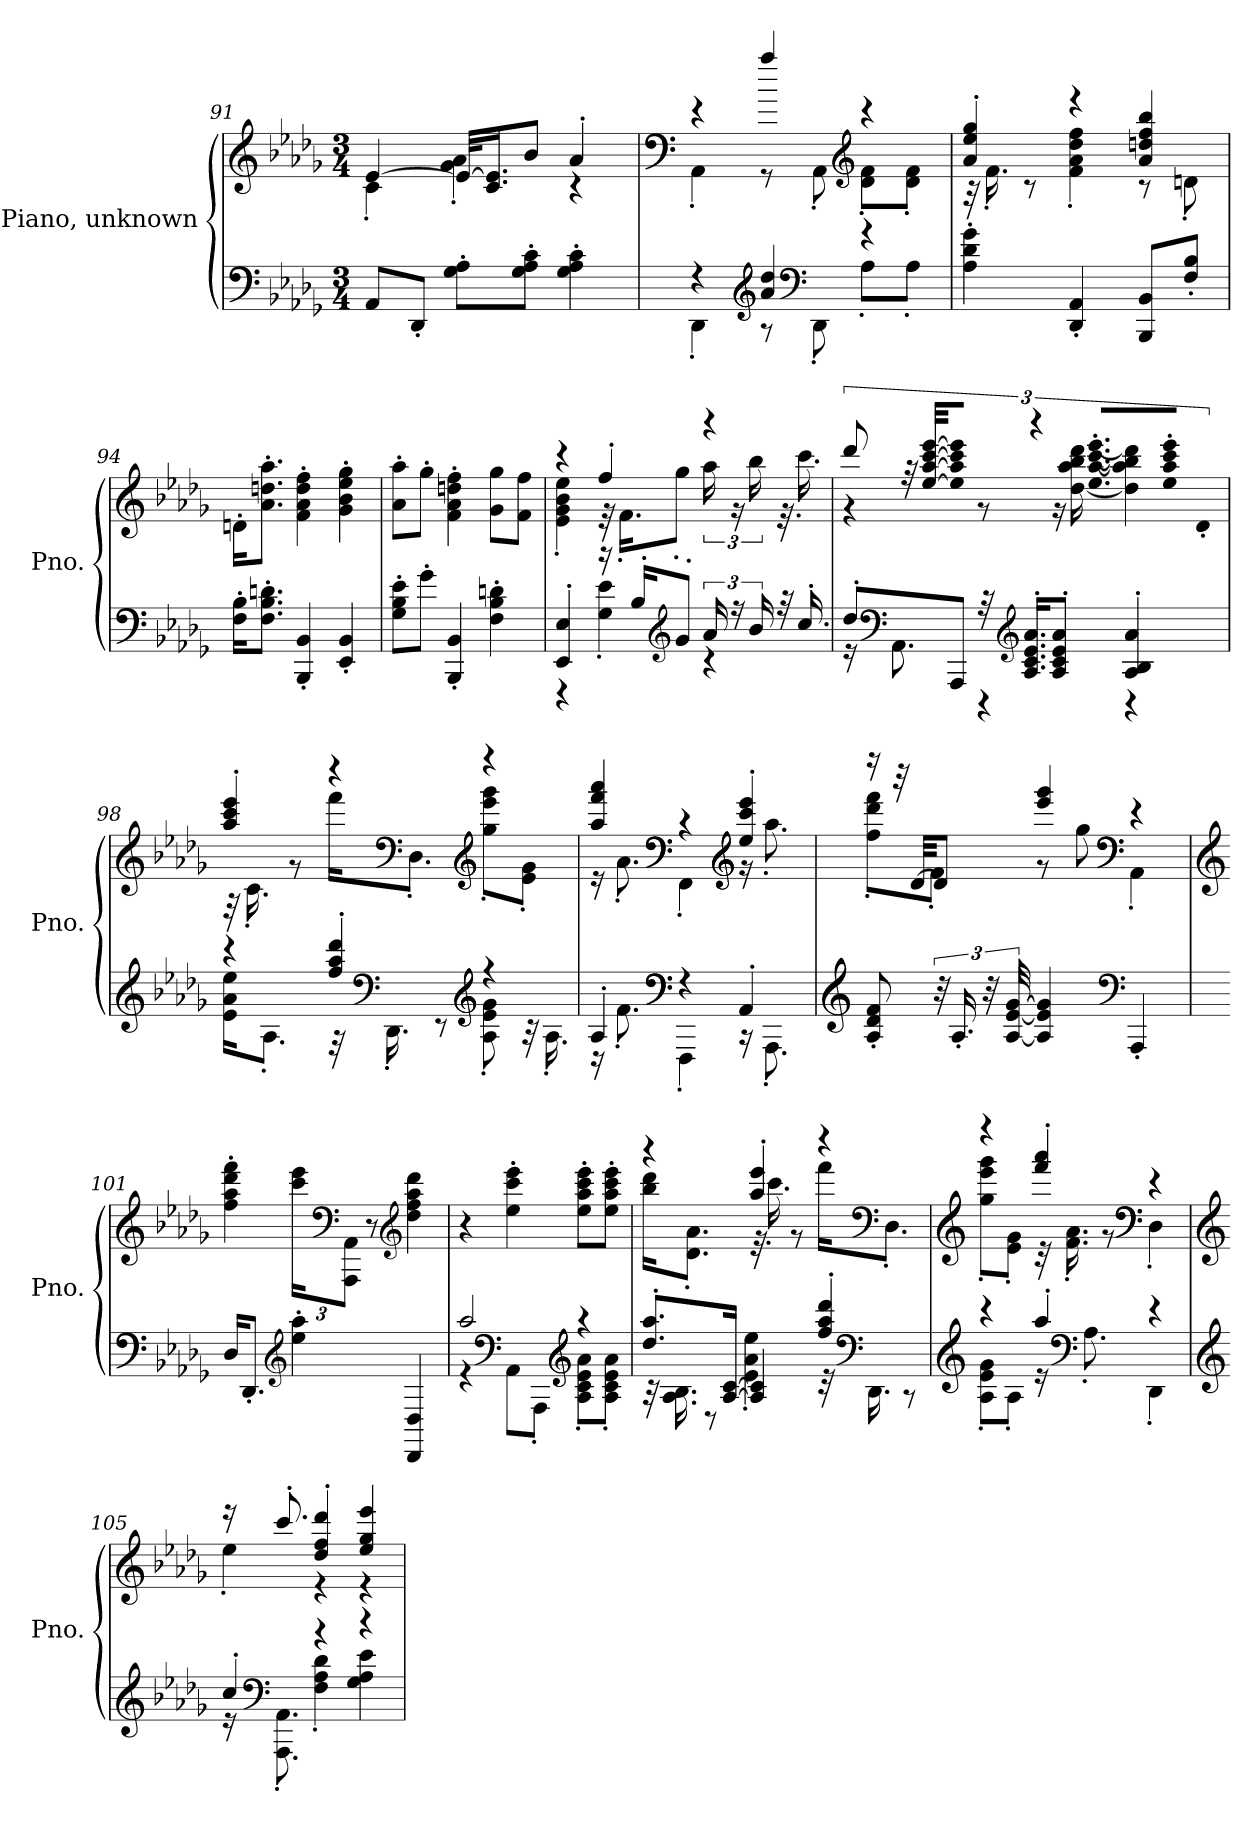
**kern	**kern
*part1	*part1
*staff2	*staff1
*I"Piano, unknown	*
*I'Pno.	*
!!LO:LB:g=z
*clefF4	*clefG2
*k[b-e-a-d-g-]	*k[b-e-a-d-g-]
*M3/4	*M3/4
=91	=91
*	*^
8AA-/L	[4e-/	4c'\
8DD-'/J	.	.
8G-\' 8A-\'L	32e-/KLL_	4g-\' 4a-\'
.	16.c/ 16.e-/]J	.
8G-\' 8A-\' 8c\'J	8b-/J	.
4G-\' 4A-\' 4c\'	4a-'/	4r
=92	=92	=92
*	*clefF4	*
*^	*	*
4r	4DD-'\	4r	4AA-'\
*clefG2	*	*	*
4a-/ 4dd-/	8r	4aa-/	8r
*clefF4	*	*	*
.	8DD-'\	.	8AA-'\
*	*	*clefG2	*
4r	8A-'\L	4r	8d-\' 8f\'L
.	8A-'\J	.	8d-\' 8f\'J
*v	*v	*	*
=93	=93	=93
4A-\' 4d-\' 4g-\'	4a-/' 4ee-/' 4gg-/'	32r
.	.	16.f'\
.	.	8r
4DD-/' 4AA-/'	4r	4f\' 4a-\' 4dd-\' 4ff\'
8BBB-/ 8BB-/L	4a-/ 4ddn/ 4ff/ 4bb-/	8r
8F/' 8B-/'J	.	8dn'\
*	*v	*v
=94	=94
16F\' 16B-\'KL	16dn'\KL
8.F\' 8.B-\' 8.dn\'J	8.a-\' 8.ddn\' 8.aa-\'J
4BBB-/' 4BB-/'	4f\' 4a-\' 4dd\' 4ff\'
4EE-/' 4BB-/'	4g-\' 4b-\' 4ee-\' 4gg-\'
!!LO:LB:g=z
=95	=95
8G-\' 8B-\' 8e-\'L	8a-\' 8aa-\'L
8g-'\J	8gg-'\J
4BBB-/' 4BB-/'	4f\' 4a-\' 4ddn\' 4ff\'
4F\' 4B-\' 4dn\'	8g-\ 8gg-\L
.	8f\ 8ff\J
=96	=96
*^	*^
4EE-/' 4E-/'	4r	4r	4e-\' 4g-\' 4b-\' 4ee-\'
16r	4G-\' 4e-\'	4ff'/	32r
.	.	.	16.f'\KL
16B-'/KL	.	.	.
*clefG2	*	*	*
8g-'/J	.	.	8gg-'\J
24a-/	4r	4r	24aa-\
24r	.	.	24r
24b-/	.	.	24bb-\
32r	.	.	32r
16.cc'/	.	.	16.ccc'\
=97	=97	=97	=97
8dd-'/L	16r	12ddd-/	4r
*clefF4	*	*	*
.	8.AA-\	.	.
.	.	48r	.
.	.	[48ee-/ [48aa-/ [48ccc/ [48eee-/KKL	.
8AAA-/J	.	8ee-/] 8aa-/] 8ccc/] 8eee-/]J	.
32r	4r	32r	8r
*clefG2	*	*	*
16.A-/' 16.c/' 16.e-/' 16.a-/'KL	.	16.ee-/' 16.aa-/' 16.ccc/' 16.eee-/'KL	.
8A-/' 8c/' 8e-/' 8a-/'J	.	8ee-/' 8aa-/' 8ccc/' 8eee-/'J	16r
.	.	.	[16dd-\ [16aa-\ [16bb-\ [16ddd-\
4A-/' 4B-/' 4a-/'	4r	4d-'/	4dd-\] 4aa-\] 4bb-\] 4ddd-\]
!!LO:LB:g=z	!!
=98	=98	=98	=98
4r	16e-\ 16a-\ 16ee-\KL	4aa-/' 4ccc/' 4eee-/'	32r
.	.	.	16.c'\
.	8.A-'\J	.	.
.	.	.	8r
4ff/' 4aa-/' 4ddd-/'	32r	4r	16fff\KL
*clefF4	*	*	*
.	16.DD-'\	.	.
*	*	*clefF4	*
.	.	.	8.D-'\J
.	8r	.	.
*clefG2	*	*clefG2	*
4r	8A-\' 8e-\' 8g-\'	4r	8gg-\' 8eee-\' 8ggg-\'L
.	32r	.	8e-\' 8g-\'J
.	16.A-'\	.	.
=99	=99	=99	=99
4A-'/	16r	4aa-/ 4fff/ 4aaa-/	16r
.	8.f'\	.	8.a-'\
*clefF4	*	*clefF4	*
4r	4FFF'\	4r	4FF'\
*	*	*clefG2	*
4AA-'/	16r	4ee-/' 4ccc/' 4eee-/'	16r
.	8.AAA-'\	.	8.aa-'\
*v	*v	*	*
=100	=100	=100
*clefG2	*	*
8A-/' 8d-/' 8f/'	16r	8ff\' 8ddd-\' 8fff\'L
.	32r	.
.	[32d-/KKL	.
48r	8d-/J]	8f'\J
24.A-'/	.	.
48r	.	.
[48A-/ [48e-/ [48g-/	.	.
4A-/] 4e-/] 4g-/]	4eee-/ 4ggg-/	8r
.	.	8gg-\
*clefF4	*clefF4	*
4AAA-'/	4r	4AA-'\
*	*v	*v
!!LO:LB:g=z
=101	=101
*	*clefG2
16D-/KL	4ff\' 4aa-\' 4ddd-\' 4fff\'
8.DD-'/J	.
*clefG2	*
*	*Xbrackettup
4ee-\' 4aa-\'	24ccc\ 24eee-\KL
*	*clefF4
.	12AAA-\ 12AA-\J
.	8r
*	*clefG2
4DD-/ 4D-/	4dd-\ 4ff\ 4aa-\ 4ddd-\
=102	=102
*^	*
2aa-/	4r	4r
*clefF4	*	*
.	8AA-\L	4ee-\' 4ccc\' 4eee-\'
.	8AAA-'\J	.
*clefG2	*	*
4r	8A-\' 8c\' 8e-\' 8a-\'L	8ee-\' 8aa-\' 8ccc\' 8eee-\'L
.	8A-\' 8c\' 8e-\' 8a-\'J	8ee-\' 8aa-\' 8ccc\' 8eee-\'J
=103	=103	=103
*	*	*^
8.dd-/' 8.aa-/'L	32r	4r	16bb-\ 16ddd-\KL
.	16.A-\ 16.B-\	.	.
.	.	.	8.d-\' 8.a-\'J
.	8r	.	.
[16A-/ [16c/Jk	.	.	.
4A-/] 4c/]	4e-\' 4a-\' 4ee-\'	4aa-/' 4eee-/'	32r
.	.	.	16.ccc'\
.	.	.	8r
4ff/' 4aa-/' 4ddd-/'	32r	4r	16fff\KL
*clefF4	*	*	*
.	16.DD-\	.	.
*	*	*clefF4	*
.	.	.	8.D-'\J
.	8r	.	.
!!LO:LB:g=z	!!
=104	=104	=104	=104
*clefG2	*	*clefG2	*
4r	8A-\' 8e-\' 8g-\'L	4r	8gg-\' 8eee-\' 8ggg-\'L
.	8A-'\J	.	8e-\' 8g-\'J
4aa-'/	16r	4fff/' 4aaa-/'	32r
.	.	.	16.f\' 16.a-\'
*clefF4	*	*	*
.	8.A-'\	.	.
.	.	.	8r
*	*	*clefF4	*
4r	4DD-'\	4r	4D-'\
=105	=105	=105	=105
*clefG2	*	*clefG2	*
4cc'/	16r	16r	4ee-'\
*clefF4	*	*	*
.	8.AAA-\' 8.AA-\'	8.ccc'/	.
4r	4F\' 4A-\' 4d-\'	4dd-/' 4ff/' 4ddd-/'	4r
4r	4G-\ 4A-\ 4e-\	4ee-/ 4gg-/ 4eee-/	4r
*v	*v	*	*
*	*v	*v
=	=
*-	*-
